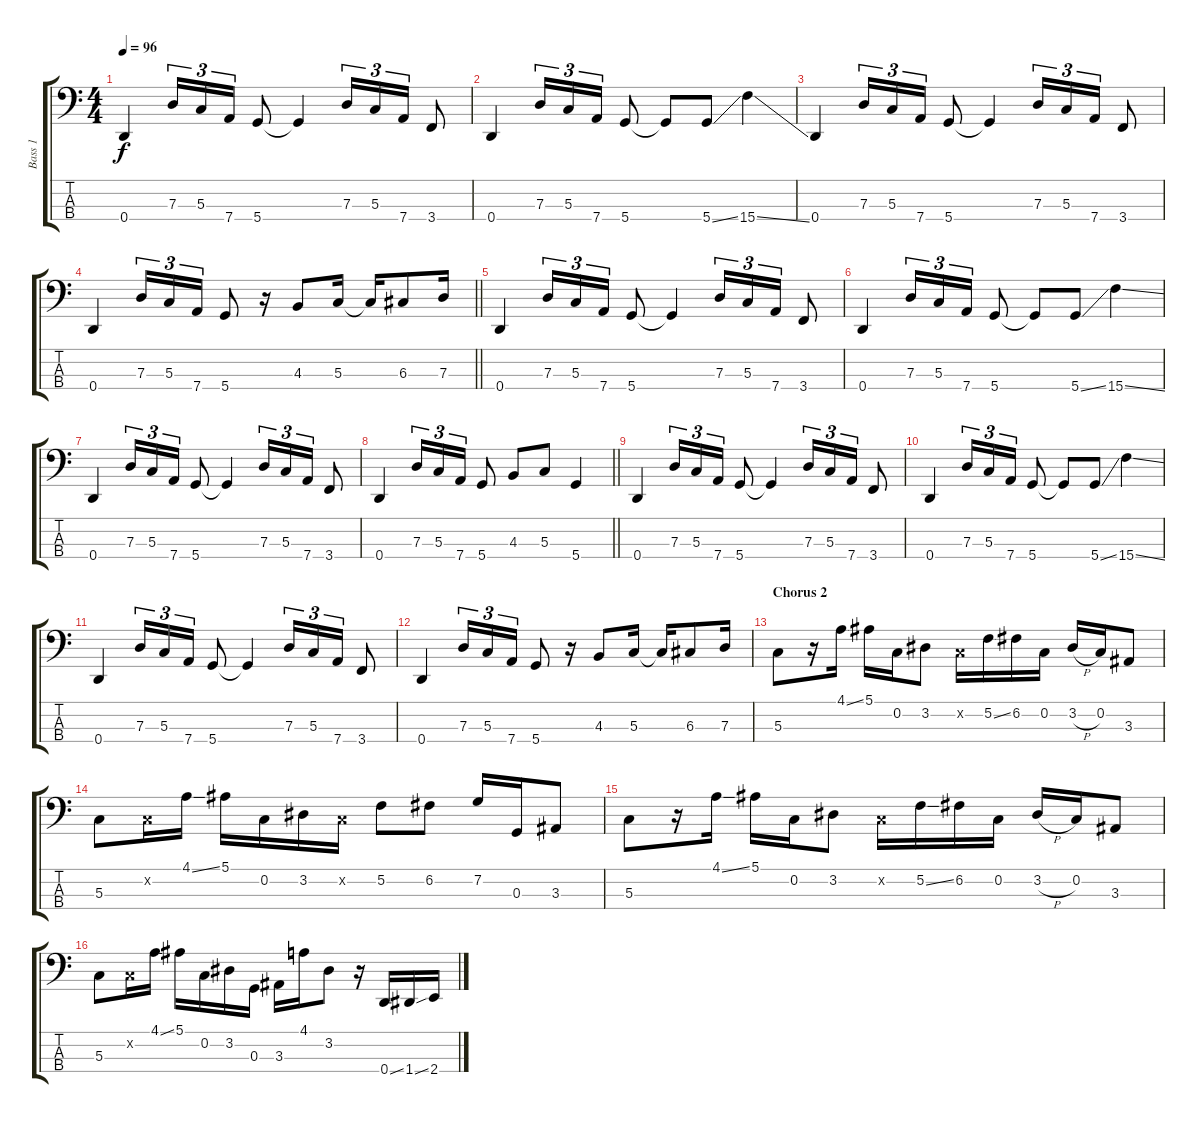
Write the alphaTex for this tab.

\track ("Bass 1" "Bass 1") {instrument fretlessbass}
\staff {score tabs}
\tuning (F2 C2 G1 D1) {hide}
\ts (4 4)
\tempo 96
\clef f4
\ks c
0.4.4{dy f} 7.3.16{tu (3 2)} 5.3.16{tu (3 2)} 7.4.16{tu (3 2)} 5.4.8 5.4{t}.4 7.3.16{tu (3 2)} 5.3.16{tu (3 2)} 7.4.16{tu (3 2)} 3.4.8 |
0.4.4 7.3.16{tu (3 2)} 5.3.16{tu (3 2)} 7.4.16{tu (3 2)} 5.4.8 5.4{t}.8 5.4{ss}.8 15.4{ss}.4 |
0.4.4 7.3.16{tu (3 2)} 5.3.16{tu (3 2)} 7.4.16{tu (3 2)} 5.4.8 5.4{t}.4 7.3.16{tu (3 2)} 5.3.16{tu (3 2)} 7.4.16{tu (3 2)} 3.4.8 |
\barLineRight lightlight
0.4.4 7.3.16{tu (3 2)} 5.3.16{tu (3 2)} 7.4.16{tu (3 2)} 5.4.8 r.16 4.3.8 5.3.16 5.3{t}.16 6.3.8 7.3.16 |
0.4.4 7.3.16{tu (3 2)} 5.3.16{tu (3 2)} 7.4.16{tu (3 2)} 5.4.8 5.4{t}.4 7.3.16{tu (3 2)} 5.3.16{tu (3 2)} 7.4.16{tu (3 2)} 3.4.8 |
0.4.4 7.3.16{tu (3 2)} 5.3.16{tu (3 2)} 7.4.16{tu (3 2)} 5.4.8 5.4{t}.8 5.4{ss}.8 15.4{ss}.4 |
0.4.4 7.3.16{tu (3 2)} 5.3.16{tu (3 2)} 7.4.16{tu (3 2)} 5.4.8 5.4{t}.4 7.3.16{tu (3 2)} 5.3.16{tu (3 2)} 7.4.16{tu (3 2)} 3.4.8 |
\barLineRight lightlight
0.4.4 7.3.16{tu (3 2)} 5.3.16{tu (3 2)} 7.4.16{tu (3 2)} 5.4.8 4.3.8 5.3.8 5.4.4 |
0.4.4 7.3.16{tu (3 2)} 5.3.16{tu (3 2)} 7.4.16{tu (3 2)} 5.4.8 5.4{t}.4 7.3.16{tu (3 2)} 5.3.16{tu (3 2)} 7.4.16{tu (3 2)} 3.4.8 |
0.4.4 7.3.16{tu (3 2)} 5.3.16{tu (3 2)} 7.4.16{tu (3 2)} 5.4.8 5.4{t}.8 5.4{ss}.8 15.4{ss}.4 |
0.4.4 7.3.16{tu (3 2)} 5.3.16{tu (3 2)} 7.4.16{tu (3 2)} 5.4.8 5.4{t}.4 7.3.16{tu (3 2)} 5.3.16{tu (3 2)} 7.4.16{tu (3 2)} 3.4.8 |
0.4.4 7.3.16{tu (3 2)} 5.3.16{tu (3 2)} 7.4.16{tu (3 2)} 5.4.8 r.16 4.3.8 5.3.16 5.3{t}.16 6.3.8 7.3.16 |
\section ("" "Chorus 2")
5.3.8 r.16 4.1{ss}.16 5.1.16 0.2.16 3.2.8 0.2{x}.16 5.2{ss}.16 6.2.16 0.2.16 3.2{h}.16 0.2.16 3.3.8 |
5.3.8 0.2{x}.16 4.1{ss}.16 5.1.16 0.2.16 3.2.16 0.2{x}.16 5.2.8 6.2.8 7.2.16 0.3.16 3.3.8 |
5.3.8 r.16 4.1{ss}.16 5.1.16 0.2.16 3.2.8 0.2{x}.16 5.2{ss}.16 6.2.16 0.2.16 3.2{h}.16 0.2.16 3.3.8 |
5.3.8 0.2{x}.16 4.1{ss}.16 5.1.16 0.2.16 3.2.16 0.3.16 3.3.16 4.1.16 3.2.8 r.16 0.4{ss}.16 1.4{ss}.16 2.4.16
